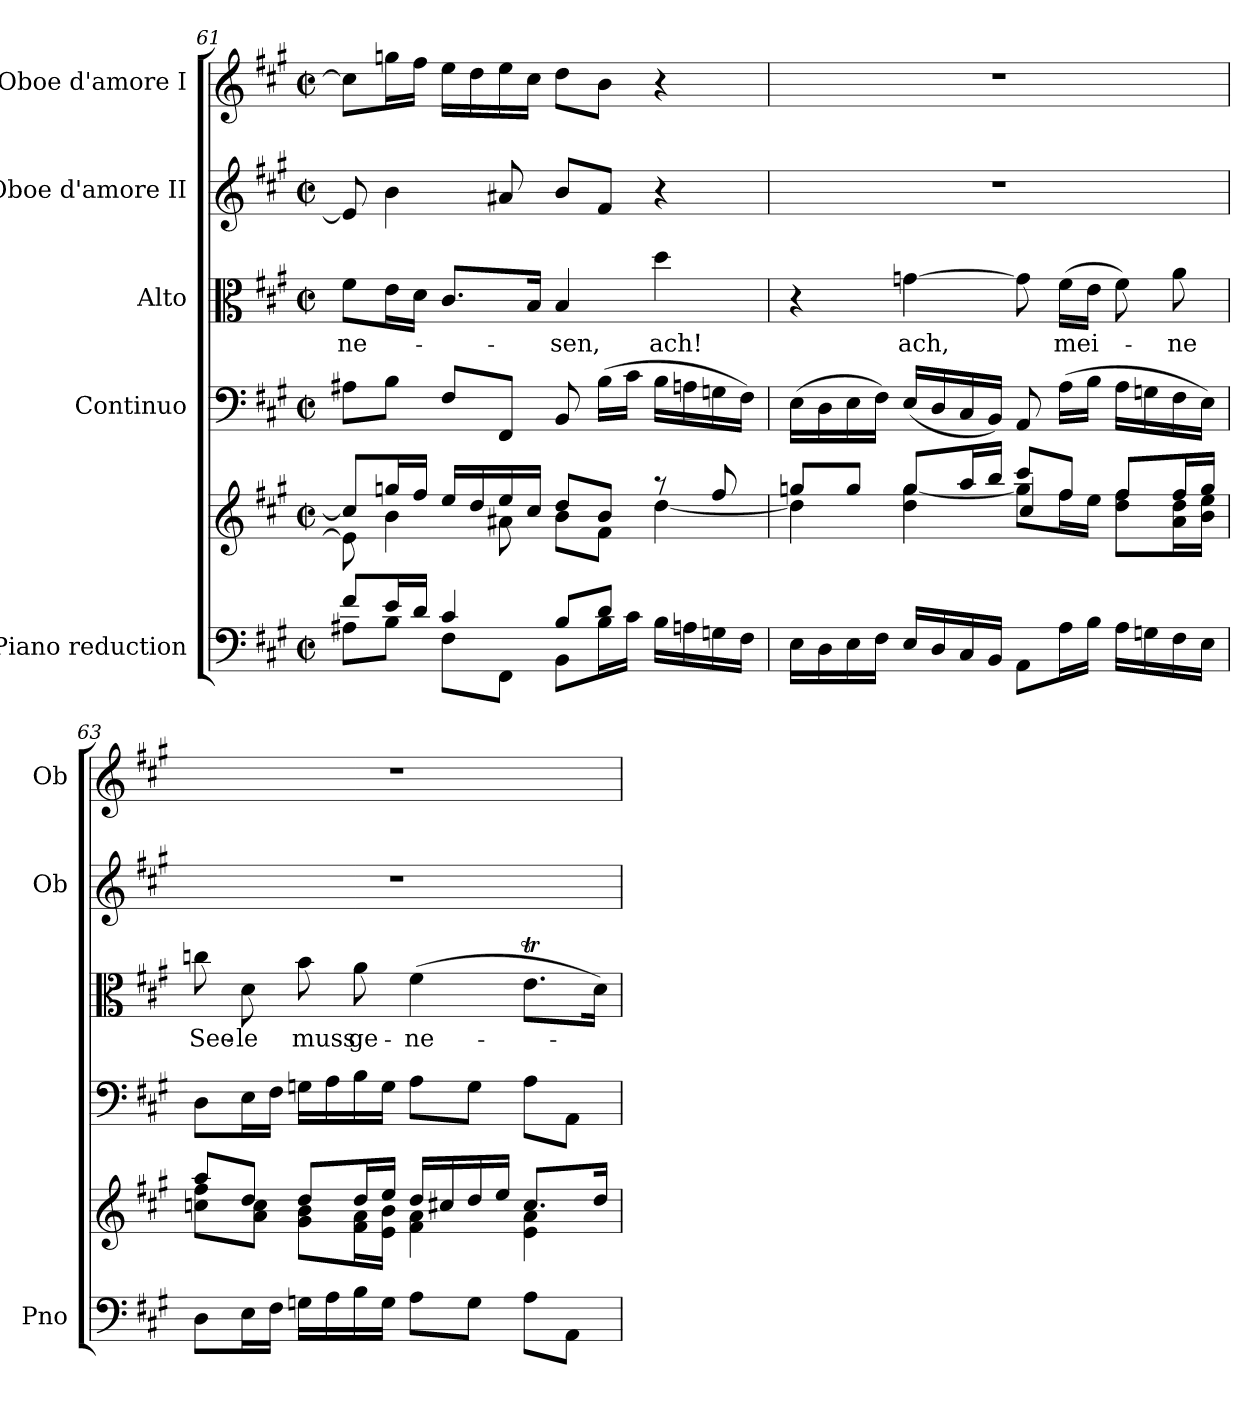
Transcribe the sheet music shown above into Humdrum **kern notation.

**kern	**kern	**kern	**kern	**text	**kern	**kern
*part5	*part5	*part4	*part3	*part3	*part2	*part1
*staff6	*staff5	*staff4	*staff3	*staff3	*staff2	*staff1
*I"Piano reduction	*	*I"Continuo	*I"Alto	*	*I"Oboe d'amore II	*I"Oboe d'amore I
*I'Pno	*	*	*	*	*I'Ob	*I'Ob
!!LO:PB:g=z
*clefF4	*clefG2	*clefF4	*clefC3	*	*clefG2	*clefG2
*k[f#c#g#]	*k[f#c#g#]	*k[f#c#g#]	*k[f#c#g#]	*	*k[f#c#g#]	*k[f#c#g#]
*M2/2	*M2/2	*M2/2	*M2/2	*	*M2/2	*M2/2
*met(c|)	*met(c|)	*met(c|)	*met(c|)	*	*met(c|)	*met(c|)
=61	=61	=61	=61	=61	=61	=61
*^	*^	*	*	*	*	*
!	!	!	!	!	!	!LO:LY:b	!	!
8f#/L	8A#X\L	8cc#/L]	8e\]	8A#X\L	8f#\L	-ne-	8e/]	8cc#\L]
16e/L	8B\J	16ggn/L	4b\	8B\J	16e\L	.	4b\	16ggn\L
16d/JJ	.	16ff#/JJ	.	.	16d\JJ	.	.	16ff#\JJ
4c#/	8F#\L	16ee/LL	.	8F#/L	8.c#/L	.	.	16ee\LL
.	.	16dd/	.	.	.	.	.	16dd\
.	8FF#\J	16ee/	8a#X\	8FF#/J	.	.	8a#X/	16ee\
.	.	16cc#/JJ	.	.	16B/Jk	.	.	16cc#\JJ
!	!	!	!	!	!	!LO:LY:b	!	!
8B/L	8BB\L	8dd/L	8b\L	8BB/	4B/	-sen,	8b/L	8dd\L
8d/J	16B\L	8b/J	8f#\J	(16B\LL	.	.	8f#/J	8b\J
.	16c#\JJ	.	.	16c#\JJ	.	.	.	.
!	!	!	!	!	!	!LO:LY:b	!	!
4ryy	16B\LL	8r	[4dd\	16B\LL	4dd\	ach!	4r	4r
.	16An\	.	.	16An\	.	.	.	.
.	16Gn\	8ff#/	.	16Gn\	.	.	.	.
.	16F#\JJ	.	.	16F#\JJ)	.	.	.	.
*v	*v	*	*	*	*	*	*	*
=62	=62	=62	=62	=62	=62	=62	=62
*	*	*^	*	*	*	*	*
16E\LL	8ggn/L	4dd\]	4ryy	(16E\LL	4r	.	1r	1r
16D\	.	.	.	16D\	.	.	.	.
16E\	8gg/J	.	.	16E\	.	.	.	.
16F#\JJ	.	.	.	16F#\JJ)	.	.	.	.
!	!	!	!	!	!	!LO:LY:b	!	!
16E/LL	8gg/L	4dd\ [4gg\	4ryy	(16E/LL	[4gn\	ach,	.	.
16D/	.	.	.	16D/	.	.	.	.
16C#/	16aa/L	.	.	16C#/	.	.	.	.
16BB/JJ	16bb/JJ	.	.	16BB/JJ)	.	.	.	.
8AA\L	8ccc#/L	8gg\L]	4cc#/	8AA/	8g\]	.	.	.
!	!	!	!	!	!	!LO:LY:b	!	!
16A\L	8ff#/J	16ff#\L	.	(16A\LL	(16f#\LL	mei-	.	.
16B\JJ	.	16ee\JJ	.	16B\JJ	16e\JJ	.	.	.
16A\LL	8ff#/L	8dd\ 8ff#\L	4ryy	16A\LL	8f#\)	.	.	.
16Gn\	.	.	.	16Gn\	.	.	.	.
!	!	!	!	!	!	!LO:LY:b	!	!
16F#\	16ff#/L	16a\ 16dd\L	.	16F#\	8a\	-ne	.	.
16E\JJ	16gg/JJ	16b\ 16ee\JJ	.	16E\JJ)	.	.	.	.
*	*	*v	*v	*	*	*	*	*
=63	=63	=63	=63	=63	=63	=63	=63
!	!	!	!	!	!LO:LY:b	!	!
8D\L	8aa/L	8ccn\ 8ff#\L	8D\L	8ccn\	See-	1r	1r
!	!	!	!	!	!LO:LY:b	!	!
16E\L	8dd/J	8a\ 8cc\J	16E\L	8d\	-le	.	.
16F#\JJ	.	.	16F#\JJ	.	.	.	.
!	!	!	!	!	!LO:LY:b	!	!
16Gn\LL	8dd/L	8g#\ 8b\L	16Gn\LL	8b\	muss	.	.
16A\	.	.	16A\	.	.	.	.
!	!	!	!	!	!LO:LY:b	!	!
16B\	16dd/L	16f#\ 16a\L	16B\	8a\	ge-	.	.
16G\JJ	16ee/JJ	16e\ 16b\JJ	16G\JJ	.	.	.	.
!	!	!	!	!	!LO:LY:b	!	!
8A\L	16dd/LL	4f#\ 4a\	8A\L	(4f#\	-ne-	.	.
.	16cc#X/	.	.	.	.	.	.
8G\J	16dd/	.	8G\J	.	.	.	.
.	16ee/JJ	.	.	.	.	.	.
8A\L	8.cc#/L	4e\ 4a\	8A\L	8.eT\L	.	.	.
8AA\J	.	.	8AA\J	.	.	.	.
.	16dd/Jk	.	.	16d\Jk)	.	.	.
*	*v	*v	*	*	*	*	*
=	=	=	=	=	=	=
*-	*-	*-	*-	*-	*-	*-
